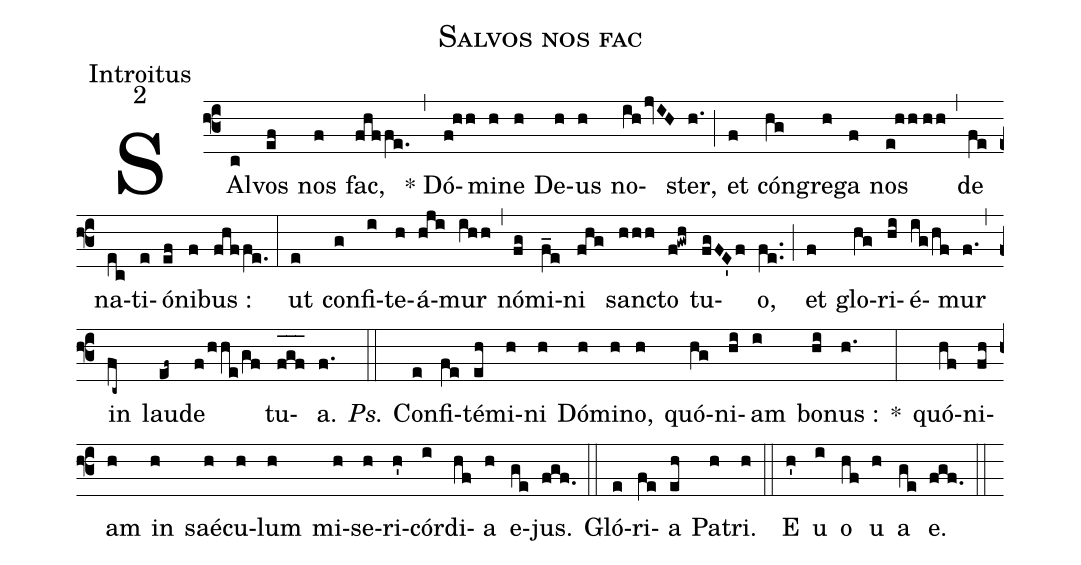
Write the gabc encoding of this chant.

name:Salvos nos fac;
office-part:Introitus;
mode:2;
%%
(f3) SAl(c)vos(ef) nos(f) fac,(fhffe.) (,) * Dó(f!hh)mi(h)ne(h) De(h)us(h) no(ihjvIH)ster,(h.) (;) et(f) cón(hg)gre(h)ga(f) nos(e!hh//hh) (,) de(fe) na(ec)ti(e)ó(ef)ni(f)bus :(fhffe.) (:) ut(e) con(g)fi(i)te(h)á(hji)mur(ihh) (,) nó(fg)mi(f_e)ni(fhg) san(hhh)cto(f!gwh) tu(fgFE'f)o,(fe..) (;) et(f) glo(hg)ri(hi)é(ig/hf)mur(f.) (,) in(fc~) lau(ef~)de(f/hhe/gf) tu(f_[oh:h]g_[oh:h]f_[oh:h])a.(f.) (::) <i>Ps.</i> Con(e)fi(fe)té(eh)mi(h)ni(h) Dó(h)mi(h)no,(h) quó(hg)ni(hi)am(i) bo(hi)nus :(h.) *(:) quó(hf)ni(fh)am(h) in(h) saé(h)cu(h)lum(h) mi(h)se(h)ri(h')cór(i)di(hf)a(h) e(ge)jus.(fgf.) (::) Gló(e)ri(fe)a(eh) Pa(h)tri.(h) (::) <eu>E(h') u(i) o(hf) u(h) a(ge) e.</eu>(fgf.) (::)
